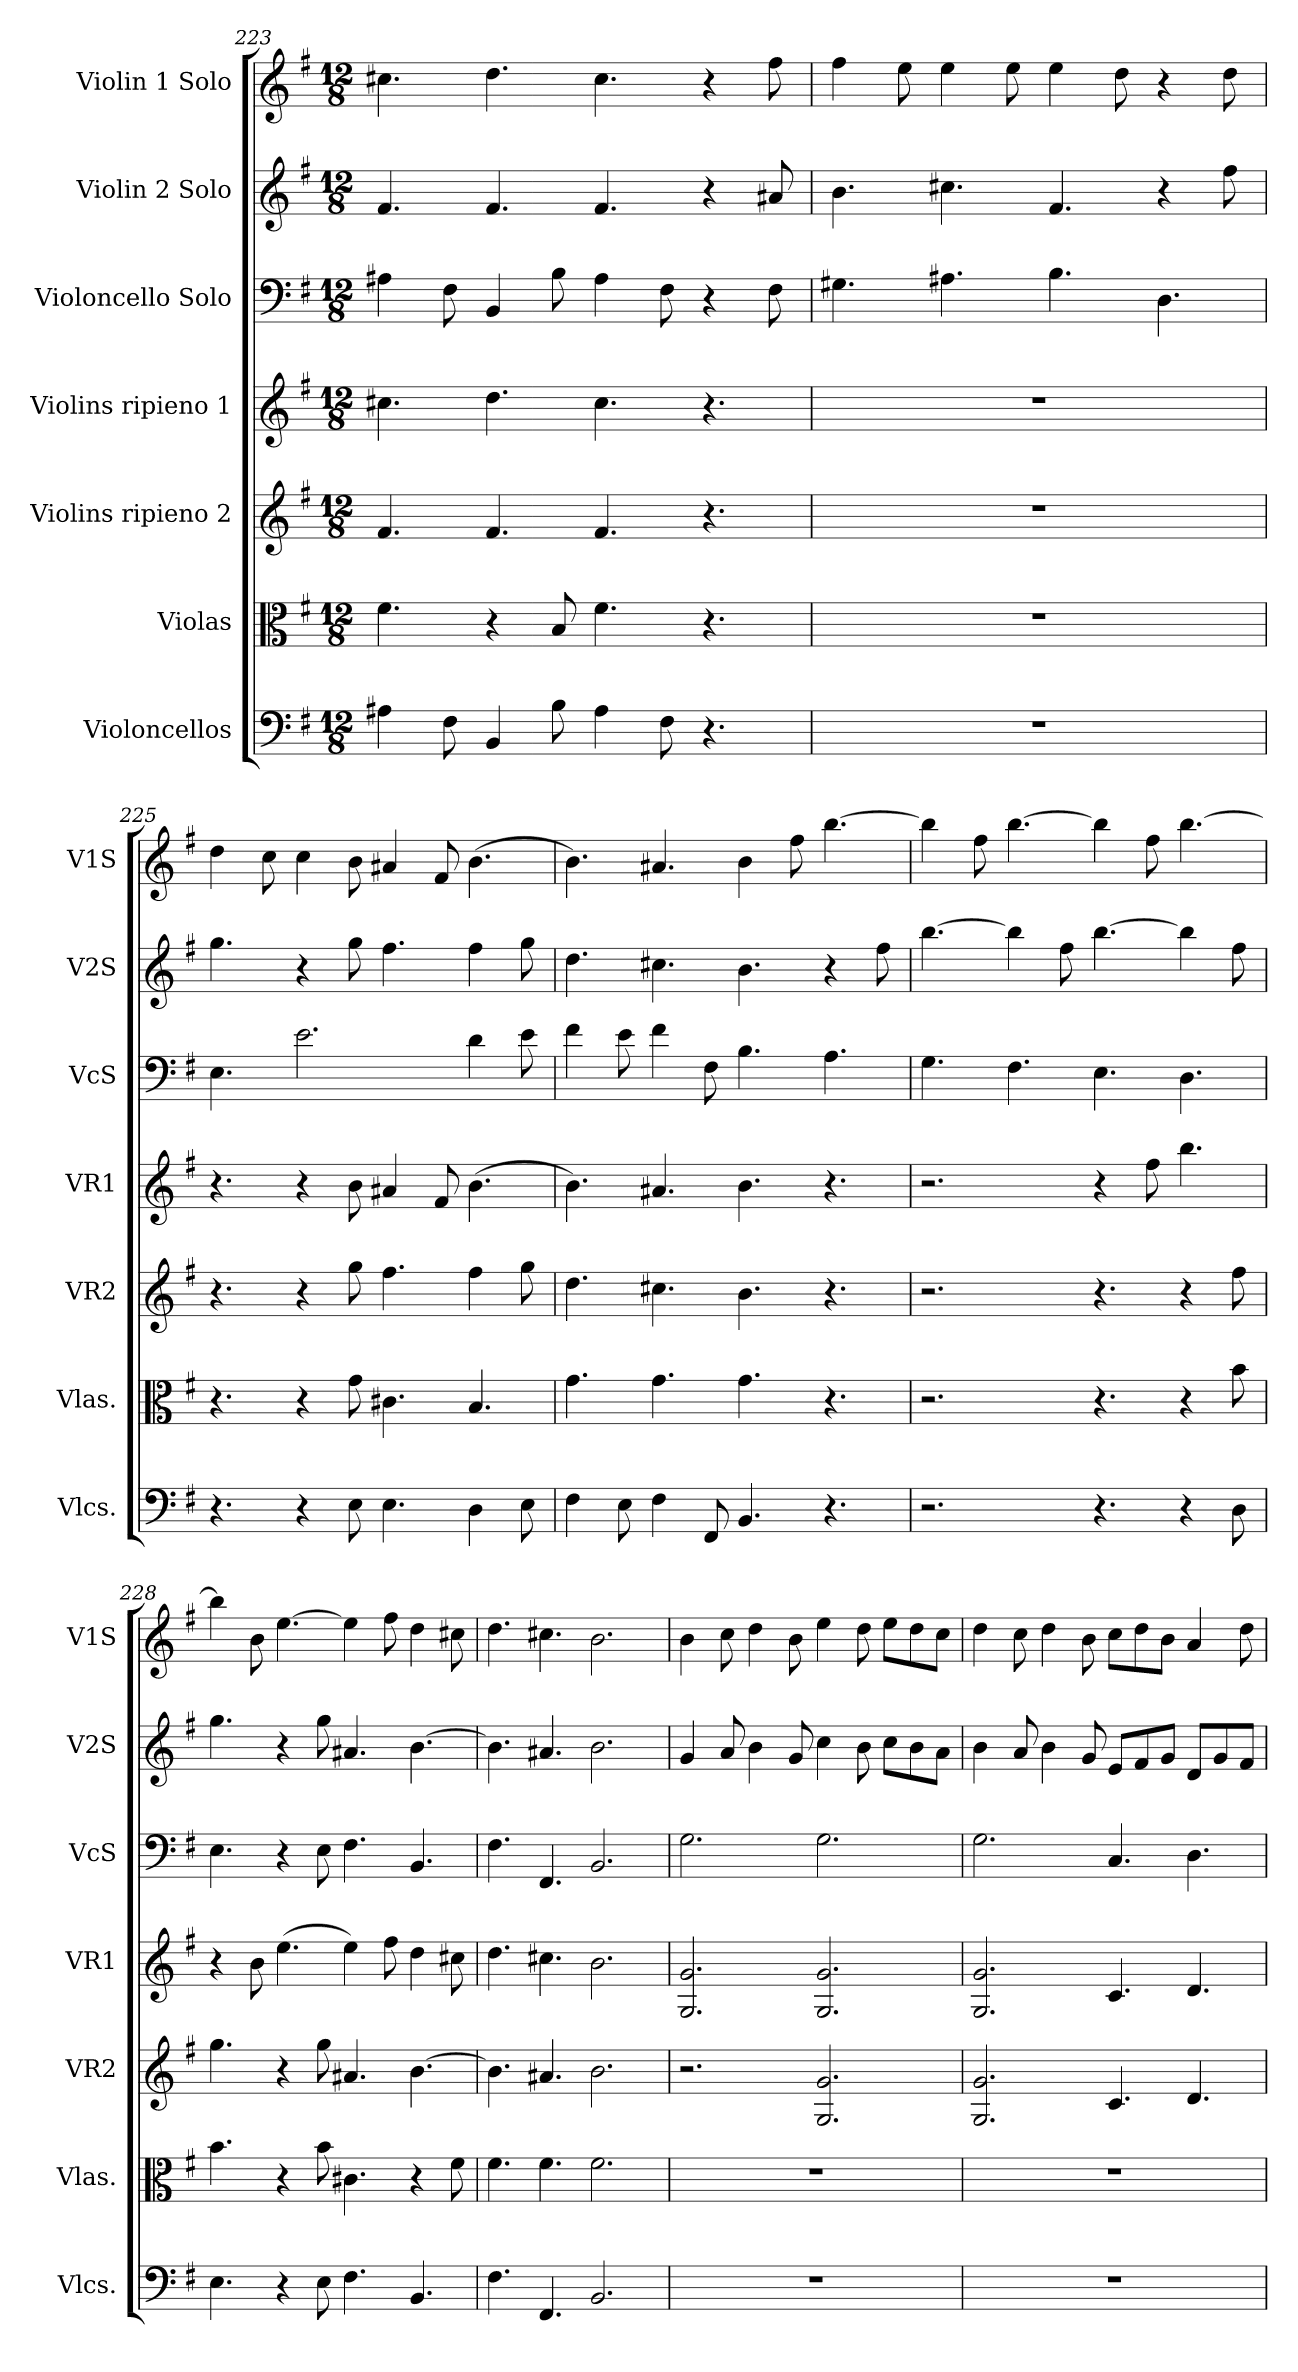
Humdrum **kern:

**kern	**kern	**kern	**kern	**kern	**kern	**kern
*part7	*part6	*part5	*part4	*part3	*part2	*part1
*staff7	*staff6	*staff5	*staff4	*staff3	*staff2	*staff1
*I"Violoncellos	*I"Violas	*I"Violins ripieno 2	*I"Violins ripieno 1	*I"Violoncello Solo	*I"Violin 2 Solo	*I"Violin 1 Solo
*I'Vlcs.	*I'Vlas.	*I'VR2	*I'VR1	*I'VcS	*I'V2S	*I'V1S
*clefF4	*clefC3	*clefG2	*clefG2	*clefF4	*clefG2	*clefG2
*k[f#]	*k[f#]	*k[f#]	*k[f#]	*k[f#]	*k[f#]	*k[f#]
*M12/8	*M12/8	*M12/8	*M12/8	*M12/8	*M12/8	*M12/8
=223	=223	=223	=223	=223	=223	=223
4A#X\	4.f#\	4.f#/	4.cc#X\	4A#X\	4.f#/	4.cc#X\
8F#\	.	.	.	8F#\	.	.
4BB/	4r	4.f#/	4.dd\	4BB/	4.f#/	4.dd\
8B\	8B/	.	.	8B\	.	.
4A#\	4.f#\	4.f#/	4.cc#\	4A#\	4.f#/	4.cc#\
8F#\	.	.	.	8F#\	.	.
4.r	4.r	4.r	4.r	4r	4r	4r
.	.	.	.	8F#\	8a#X/	8ff#\
=224	=224	=224	=224	=224	=224	=224
1.r	1.r	1.r	1.r	4.G#X\	4.b\	4ff#\
.	.	.	.	.	.	8ee\
.	.	.	.	4.A#X\	4.cc#X\	4ee\
.	.	.	.	.	.	8ee\
.	.	.	.	4.B\	4.f#/	4ee\
.	.	.	.	.	.	8dd\
.	.	.	.	4.D\	4r	4r
.	.	.	.	.	8ff#\	8dd\
=225	=225	=225	=225	=225	=225	=225
4.r	4.r	4.r	4.r	4.E\	4.gg\	4dd\
.	.	.	.	.	.	8cc\
4r	4r	4r	4r	2.e\	4r	4cc\
8E\	8g\	8gg\	8b\	.	8gg\	8b\
4.E\	4.c#X\	4.ff#\	4a#X/	.	4.ff#\	4a#X/
.	.	.	8f#/	.	.	8f#/
4D\	4.B/	4ff#\	(4.b\	4d\	4ff#\	(4.b\
8E\	.	8gg\	.	8e\	8gg\	.
!!LO:LB:g=z
=226	=226	=226	=226	=226	=226	=226
4F#\	4.g\	4.dd\	4.b\)	4f#\	4.dd\	4.b\)
8E\	.	.	.	8e\	.	.
4F#\	4.g\	4.cc#X\	4.a#X/	4f#\	4.cc#X\	4.a#X/
8FF#/	.	.	.	8F#\	.	.
4.BB/	4.g\	4.b\	4.b\	4.B\	4.b\	4b\
.	.	.	.	.	.	8ff#\
4.r	4.r	4.r	4.r	4.A\	4r	[4.bb\
.	.	.	.	.	8ff#\	.
=227	=227	=227	=227	=227	=227	=227
2.r	2.r	2.r	2.r	4.G\	[4.bb\	4bb\]
.	.	.	.	.	.	8ff#\
.	.	.	.	4.F#\	4bb\]	[4.bb\
.	.	.	.	.	8ff#\	.
4.r	4.r	4.r	4r	4.E\	[4.bb\	4bb\]
.	.	.	8ff#\	.	.	8ff#\
4r	4r	4r	4.bb\	4.D\	4bb\]	[4.bb\
8D\	8b\	8ff#\	.	.	8ff#\	.
=228	=228	=228	=228	=228	=228	=228
4.E\	4.b\	4.gg\	4r	4.E\	4.gg\	4bb\]
.	.	.	8b\	.	.	8b\
4r	4r	4r	(4.ee\	4r	4r	[4.ee\
8E\	8b\	8gg\	.	8E\	8gg\	.
4.F#\	4.c#X\	4.a#X/	4ee\)	4.F#\	4.a#X/	4ee\]
.	.	.	8ff#\	.	.	8ff#\
4.BB/	4r	[4.b\	4dd\	4.BB/	[4.b\	4dd\
.	8f#\	.	8cc#X\	.	.	8cc#X\
=229	=229	=229	=229	=229	=229	=229
4.F#\	4.f#\	4.b\]	4.dd\	4.F#\	4.b\]	4.dd\
4.FF#/	4.f#\	4.a#X/	4.cc#X\	4.FF#/	4.a#X/	4.cc#X\
2.BB/	2.f#\	2.b\	2.b\	2.BB/	2.b\	2.b\
=230	=230	=230	=230	=230	=230	=230
1.r	1.r	2.r	2.G/ 2.g/	2.G\	4g/	4b\
.	.	.	.	.	8a/	8cc\
.	.	.	.	.	4b\	4dd\
.	.	.	.	.	8g/	8b\
.	.	2.G/ 2.g/	2.G/ 2.g/	2.G\	4cc\	4ee\
.	.	.	.	.	8b\	8dd\
.	.	.	.	.	8cc\L	8ee\L
.	.	.	.	.	8b\	8dd\
.	.	.	.	.	8a\J	8cc\J
!!LO:PB:g=z
=231	=231	=231	=231	=231	=231	=231
1.r	1.r	2.G/ 2.g/	2.G/ 2.g/	2.G\	4b\	4dd\
.	.	.	.	.	8a/	8cc\
.	.	.	.	.	4b\	4dd\
.	.	.	.	.	8g/	8b\
.	.	4.c/	4.c/	4.C/	8e/L	8cc\L
.	.	.	.	.	8f#/	8dd\
.	.	.	.	.	8g/J	8b\J
.	.	4.d/	4.d/	4.D\	8d/L	4a/
.	.	.	.	.	8g/	.
.	.	.	.	.	8f#/J	8dd\
=	=	=	=	=	=	=
*-	*-	*-	*-	*-	*-	*-
